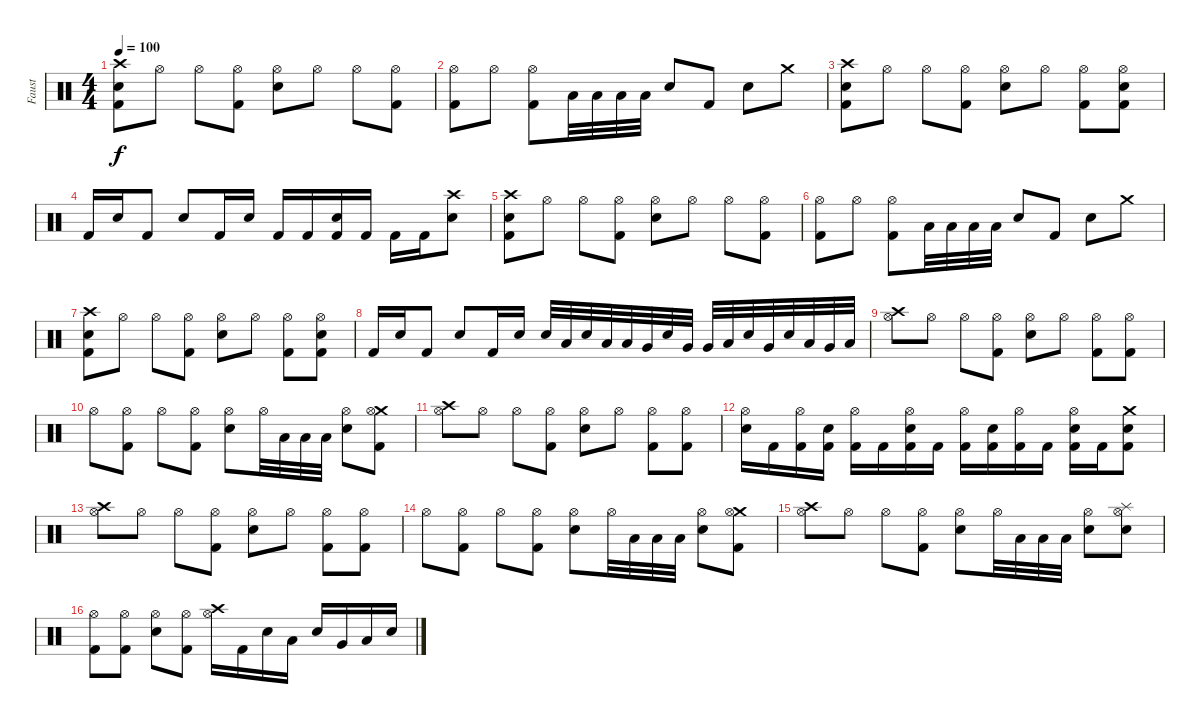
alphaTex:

\track ("Faust" "Faust") {instrument percussion}
\staff {score}
\articulation defaults
\ts (4 4)
\tempo 100
\clef neutral
\ks c
("Crash high (hit)" "Snare (hit) 2" "Kick (hit) 2").8{dy f} "Hi-Hat (open)".8 "Hi-Hat (open)".8 ("Hi-Hat (open)" "Kick (hit) 2").8 ("Snare (hit) 2" "Hi-Hat (open)").8 "Hi-Hat (open)".8 "Hi-Hat (open)".8 ("Hi-Hat (open)" "Kick (hit) 2").8 |
("Hi-Hat (open)" "Kick (hit) 2").8 "Hi-Hat (open)".8 ("Hi-Hat (open)" "Kick (hit) 2").8 "Low Tom (hit)".32 "Low Tom (hit)".32 "Low Tom (hit)".32 "Low Tom (hit)".32 "Snare (hit) 2".8 "Kick (hit) 2".8 "Snare (hit) 2".8 "Crash medium (hit)".8 |
("Crash high (hit)" "Snare (hit) 2" "Kick (hit) 2").8 "Hi-Hat (open)".8 "Hi-Hat (open)".8 ("Hi-Hat (open)" "Kick (hit) 2").8 ("Snare (hit) 2" "Hi-Hat (open)").8 "Hi-Hat (open)".8 ("Hi-Hat (open)" "Kick (hit) 2").8 ("Snare (hit) 2" "Hi-Hat (open)" "Kick (hit) 2").8 |
"Kick (hit) 2".16 "Snare (hit) 2".16 "Kick (hit) 2".8 "Snare (hit) 2".8 "Kick (hit) 2".16 "Snare (hit) 2".16 "Kick (hit) 2".16 "Kick (hit) 2".16 ("Snare (hit) 2" "Kick (hit) 2").16 "Kick (hit) 2".16 "Kick (hit) 2".16 "Kick (hit) 2".16 ("Crash high (hit)" "Snare (hit) 2").8 |
("Crash high (hit)" "Snare (hit) 2" "Kick (hit) 2").8 "Hi-Hat (open)".8 "Hi-Hat (open)".8 ("Hi-Hat (open)" "Kick (hit) 2").8 ("Snare (hit) 2" "Hi-Hat (open)").8 "Hi-Hat (open)".8 "Hi-Hat (open)".8 ("Hi-Hat (open)" "Kick (hit) 2").8 |
("Hi-Hat (open)" "Kick (hit) 2").8 "Hi-Hat (open)".8 ("Hi-Hat (open)" "Kick (hit) 2").8 "Low Tom (hit)".32 "Low Tom (hit)".32 "Low Tom (hit)".32 "Low Tom (hit)".32 "Snare (hit) 2".8 "Kick (hit) 2".8 "Snare (hit) 2".8 "Crash medium (hit)".8 |
("Crash high (hit)" "Snare (hit) 2" "Kick (hit) 2").8 "Hi-Hat (open)".8 "Hi-Hat (open)".8 ("Hi-Hat (open)" "Kick (hit) 2").8 ("Snare (hit) 2" "Hi-Hat (open)").8 "Hi-Hat (open)".8 ("Hi-Hat (open)" "Kick (hit) 2").8 ("Snare (hit) 2" "Hi-Hat (open)" "Kick (hit) 2").8 |
"Kick (hit) 2".16 "Snare (hit) 2".16 "Kick (hit) 2".8 "Snare (hit) 2".8 "Kick (hit) 2".16 "Snare (hit) 2".16 "Snare (hit) 2".32 "Low Tom (hit)".32 "Snare (hit) 2".32 "Low Tom (hit)".32 "Low Tom (hit)".32 "Very Low Tom (hit)".32 "Snare (hit) 2".32 "Very Low Tom (hit)".32 "Very Low Tom (hit)".32 "Low Floor Tom (hit)".32 "Snare (hit) 2".32 "Very Low Tom (hit)".32 "Snare (hit) 2".32 "Low Tom (hit)".32 "Very Low Tom (hit)".32 "Low Floor Tom (hit)".32 |
("Crash high (hit)" "Hi-Hat (open)").8 "Hi-Hat (open)".8 "Hi-Hat (open)".8 ("Hi-Hat (open)" "Kick (hit) 2").8 ("Snare (hit) 2" "Hi-Hat (open)").8 "Hi-Hat (open)".8 ("Hi-Hat (open)" "Kick (hit) 2").8 ("Hi-Hat (open)" "Kick (hit) 2").8 |
"Hi-Hat (open)".8 ("Hi-Hat (open)" "Kick (hit) 2").8 "Hi-Hat (open)".8 ("Hi-Hat (open)" "Kick (hit) 2").8 ("Snare (hit) 2" "Hi-Hat (open)").8 "Hi-Hat (open)".32 "Low Tom (hit)".32 "Low Tom (hit)".32 "Low Tom (hit)".32 ("Snare (hit) 2" "Hi-Hat (open)").8 ("Crash medium (hit)" "Hi-Hat (open)" "Kick (hit) 2").8 |
("Crash high (hit)" "Hi-Hat (open)").8 "Hi-Hat (open)".8 "Hi-Hat (open)".8 ("Hi-Hat (open)" "Kick (hit) 2").8 ("Snare (hit) 2" "Hi-Hat (open)").8 "Hi-Hat (open)".8 ("Hi-Hat (open)" "Kick (hit) 2").8 ("Hi-Hat (open)" "Kick (hit) 2").8 |
("Snare (hit) 2" "Hi-Hat (open)").16 "Kick (hit) 2".16 ("Hi-Hat (open)" "Kick (hit) 2").16 ("Snare (hit) 2" "Kick (hit) 2").16 ("Hi-Hat (open)" "Kick (hit) 2").16 "Kick (hit) 2".16 ("Snare (hit) 2" "Hi-Hat (open)" "Kick (hit) 2").16 "Kick (hit) 2".16 ("Hi-Hat (open)" "Kick (hit) 2").16 ("Snare (hit) 2" "Kick (hit) 2").16 ("Hi-Hat (open)" "Kick (hit) 2").16 "Kick (hit) 2".16 ("Snare (hit) 2" "Hi-Hat (open)" "Kick (hit) 2").16 "Kick (hit) 2".16 ("Crash medium (hit)" "Snare (hit) 2" "Kick (hit) 2").8 |
("Crash high (hit)" "Hi-Hat (open)").8 "Hi-Hat (open)".8 "Hi-Hat (open)".8 ("Hi-Hat (open)" "Kick (hit) 2").8 ("Snare (hit) 2" "Hi-Hat (open)").8 "Hi-Hat (open)".8 ("Hi-Hat (open)" "Kick (hit) 2").8 ("Hi-Hat (open)" "Kick (hit) 2").8 |
"Hi-Hat (open)".8 ("Hi-Hat (open)" "Kick (hit) 2").8 "Hi-Hat (open)".8 ("Hi-Hat (open)" "Kick (hit) 2").8 ("Snare (hit) 2" "Hi-Hat (open)").8 "Hi-Hat (open)".32 "Low Tom (hit)".32 "Low Tom (hit)".32 "Low Tom (hit)".32 ("Snare (hit) 2" "Hi-Hat (open)").8 ("Crash medium (hit)" "Hi-Hat (open)" "Kick (hit) 2").8 |
("Crash high (hit)" "Hi-Hat (open)").8 "Hi-Hat (open)".8 "Hi-Hat (open)".8 ("Hi-Hat (open)" "Kick (hit) 2").8 ("Snare (hit) 2" "Hi-Hat (open)").8 "Hi-Hat (open)".32 "Low Tom (hit)".32 "Low Tom (hit)".32 "Low Tom (hit)".32 ("Snare (hit) 2" "Hi-Hat (open)").8 ("Splash (hit)" "Snare (hit) 2" "Hi-Hat (open)").8 |
("Hi-Hat (open)" "Kick (hit) 2").8 ("Hi-Hat (open)" "Kick (hit) 2").8 ("Snare (hit) 2" "Hi-Hat (open)").8 ("Hi-Hat (open)" "Kick (hit) 2").8 ("Crash high (hit)" "Hi-Hat (open)").16 "Kick (hit) 2".16 "Snare (hit) 2".16 "Low Tom (hit)".16 "Snare (hit) 2".16 "Very Low Tom (hit)".16 "Low Floor Tom (hit)".16 "Snare (hit) 2".16
